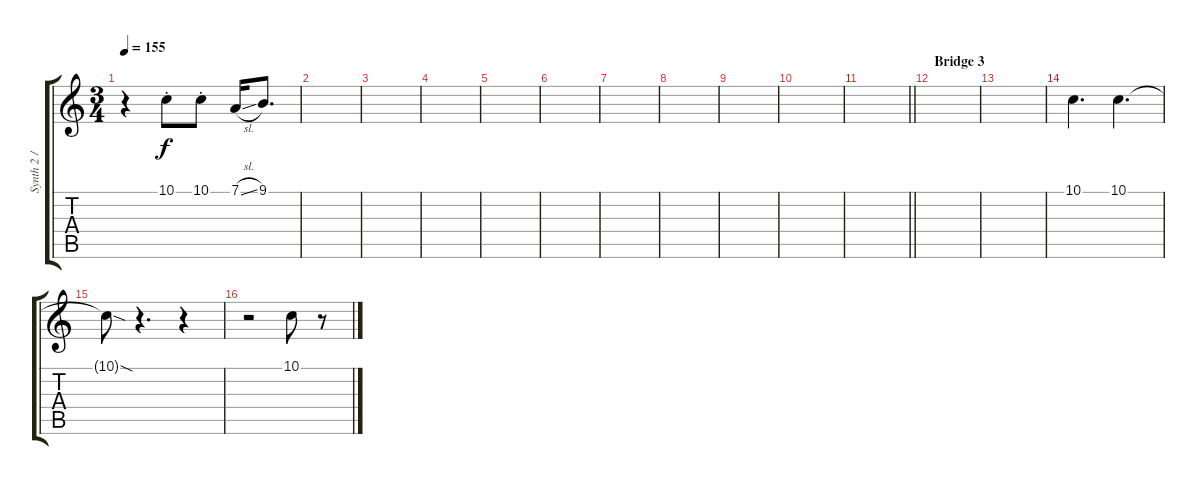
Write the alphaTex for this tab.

\track ("Synth 2 / Backup Vocals" "Synth 2 / ") {instrument pad2warm}
\staff {score tabs}
\tuning (D4 A3 F3 C3 G2 C2) {hide}
\ts (3 4)
\tempo 155
\clef g2
\ks c
r.4{dy f} 10.1{st}.8 10.1{st}.8 7.1{sl}.16 9.1.8{d} |
|
|
|
|
|
|
|
|
|
\barLineRight lightlight
|
\section ("" "Bridge 3")
|
|
10.1.4{d} 10.1.4{d} |
10.1{sod t}.8 r.4{d} r.4 |
r.2 10.1.8 r.8
